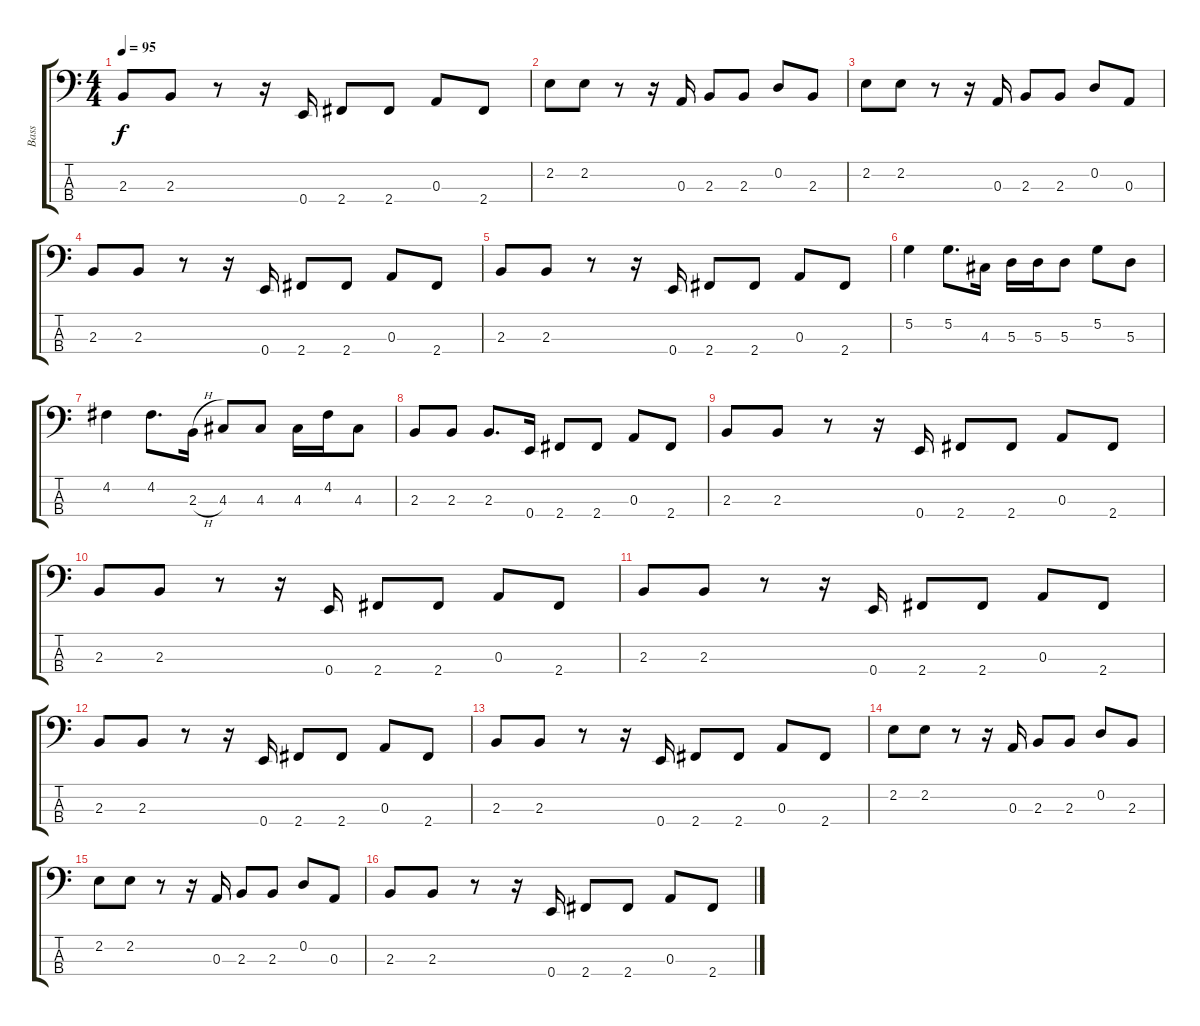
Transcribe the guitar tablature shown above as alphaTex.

\track ("Bass" "Bass") {instrument electricbassfinger}
\staff {score tabs}
\tuning (G2 D2 A1 E1) {hide}
\ts (4 4)
\tempo 95
\clef f4
\ks c
2.3.8{dy f} 2.3.8 r.8 r.16 0.4.16 2.4.8 2.4.8 0.3.8 2.4.8 |
2.2.8 2.2.8 r.8 r.16 0.3.16 2.3.8 2.3.8 0.2.8 2.3.8 |
2.2.8 2.2.8 r.8 r.16 0.3.16 2.3.8 2.3.8 0.2.8 0.3.8 |
2.3.8 2.3.8 r.8 r.16 0.4.16 2.4.8 2.4.8 0.3.8 2.4.8 |
2.3.8 2.3.8 r.8 r.16 0.4.16 2.4.8 2.4.8 0.3.8 2.4.8 |
5.2.4 5.2.8{d} 4.3.16 5.3.16 5.3.16 5.3.8 5.2.8 5.3.8 |
4.2.4 4.2.8{d} 2.3{h}.16 4.3.8 4.3.8 4.3.16 4.2.16 4.3.8 |
2.3.8 2.3.8 2.3.8{d} 0.4.16 2.4.8 2.4.8 0.3.8 2.4.8 |
2.3.8 2.3.8 r.8 r.16 0.4.16 2.4.8 2.4.8 0.3.8 2.4.8 |
2.3.8 2.3.8 r.8 r.16 0.4.16 2.4.8 2.4.8 0.3.8 2.4.8 |
2.3.8 2.3.8 r.8 r.16 0.4.16 2.4.8 2.4.8 0.3.8 2.4.8 |
2.3.8 2.3.8 r.8 r.16 0.4.16 2.4.8 2.4.8 0.3.8 2.4.8 |
2.3.8 2.3.8 r.8 r.16 0.4.16 2.4.8 2.4.8 0.3.8 2.4.8 |
2.2.8 2.2.8 r.8 r.16 0.3.16 2.3.8 2.3.8 0.2.8 2.3.8 |
2.2.8 2.2.8 r.8 r.16 0.3.16 2.3.8 2.3.8 0.2.8 0.3.8 |
2.3.8 2.3.8 r.8 r.16 0.4.16 2.4.8 2.4.8 0.3.8 2.4.8
